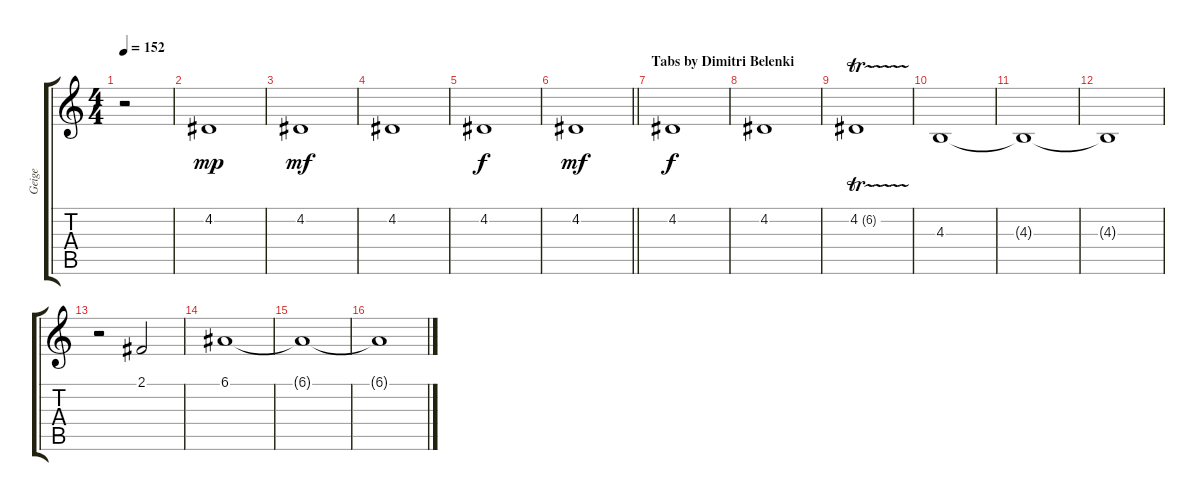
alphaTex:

\track ("Geige" "Geige") {instrument cello}
\staff {score tabs}
\tuning (E4 B3 G3 D3 A2 E2) {hide}
\ts (4 4)
\tempo 152
\clef g2
\ks c
r.2{dy mp instrument cello} |
4.2.1 |
4.2.1{dy mf} |
4.2.1 |
4.2.1{dy f} |
\barLineRight lightlight
4.2.1{dy mf} |
\section ("" "Tabs by Dimitri Belenki")
4.2.1{dy f} |
4.2.1 |
4.2{tr (6 16)}.1 |
4.3.1 |
4.3{t}.1 |
4.3{t}.1 |
r.2 2.1.2 |
6.1.1 |
6.1{t}.1 |
6.1{t}.1
